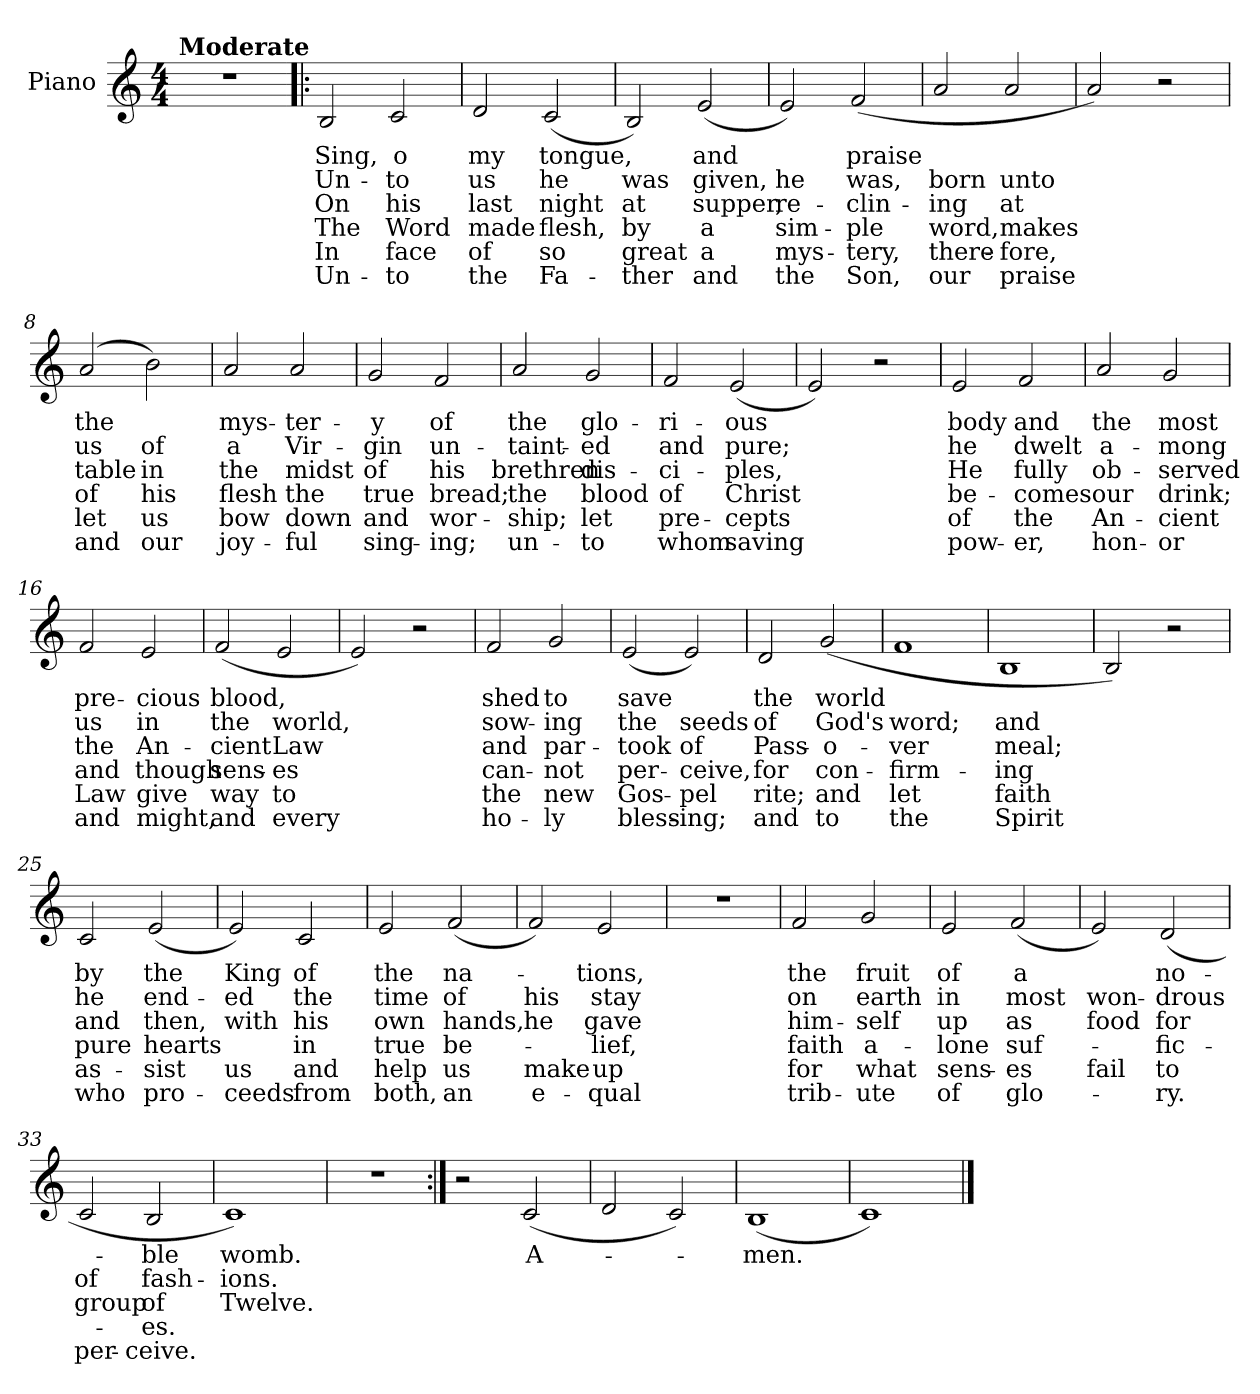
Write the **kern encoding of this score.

**kern	**text	**text	**text	**text	**text	**text
*part1	*part1	*part1	*part1	*part1	*part1	*part1
*staff1	*staff1	*staff1	*staff1	*staff1	*staff1	*staff1
*I"Piano	*	*	*	*	*	*
*I'Pno.	*	*	*	*	*	*
*clefG2	*	*	*	*	*	*
*k[]	*	*	*	*	*	*
*M4/4	*	*	*	*	*	*
*MM120	*	*	*	*	*	*
=1	=1	=1	=1	=1	=1	=1
!LO:TX:a:B:t=Moderate	!	!	!	!	!	!
1r	.	.	.	.	.	.
=2!|:	=2!|:	=2!|:	=2!|:	=2!|:	=2!|:	=2!|:
2B/	Sing,	Un-	On	The	In	Un-
2c/	o	-to	his	Word	face	-to
=3	=3	=3	=3	=3	=3	=3
2d/	my	us	last	made	of	the
(<2c/	tongue,	he	night	flesh,	so	Fa-
=4	=4	=4	=4	=4	=4	=4
2B/)	.	was	at	by	great	-ther
(>2e/	and	given,	supper,	a	a	and
=5	=5	=5	=5	=5	=5	=5
2e/)	.	he	re-	sim-	mys-	the
(>2f/	praise	was,	-clin-	-ple	-tery,	Son,
=6	=6	=6	=6	=6	=6	=6
2a/	.	born	-ing	word,	there-	our
2a/	.	unto	at	makes	-fore,	praise
=7	=7	=7	=7	=7	=7	=7
2a/)	.	.	.	.	.	.
2r	.	.	.	.	.	.
=8	=8	=8	=8	=8	=8	=8
(>2a/	the	us	table	of	let	and
2b\)	.	of	in	his	us	our
=9	=9	=9	=9	=9	=9	=9
2a/	mys-	a	the	flesh	bow	joy-
2a/	-ter-	Vir-	midst	the	down	-ful
!!LO:LB:g=z
=10	=10	=10	=10	=10	=10	=10
2g/	-y	-gin	of	true	and	sing-
2f/	of	un-	his	bread;	wor-	-ing;
=11	=11	=11	=11	=11	=11	=11
2a/	the	-taint-	brethren	the	-ship;	un-
2g/	glo-	-ed	dis-	blood	let	-to
=12	=12	=12	=12	=12	=12	=12
2f/	-ri-	and	-ci-	of	pre-	whom
(>2e/	-ous	pure;	-ples,	Christ	-cepts	saving
=13	=13	=13	=13	=13	=13	=13
2e/)	.	.	.	.	.	.
2r	.	.	.	.	.	.
=14	=14	=14	=14	=14	=14	=14
2e/	body	he	He	be-	of	pow-
2f/	and	dwelt	fully	-comes	the	-er,
=15	=15	=15	=15	=15	=15	=15
2a/	the	a-	ob-	our	An-	hon-
2g/	most	-mong	-served	drink;	-cient	-or
=16	=16	=16	=16	=16	=16	=16
2f/	pre-	us	the	and	Law	and
2e/	-cious	in	An-	though	give	might,
=17	=17	=17	=17	=17	=17	=17
(<2f/	blood,	the	-cient	sens-	way	and
2e/	.	world,	Law	-es	to	every
=18	=18	=18	=18	=18	=18	=18
2e/)	.	.	.	.	.	.
2r	.	.	.	.	.	.
!!LO:LB:g=z
=19	=19	=19	=19	=19	=19	=19
2f/	shed	sow-	and	can-	the	ho-
2g/	to	-ing	par-	-not	new	-ly
=20	=20	=20	=20	=20	=20	=20
(>2e/	save	the	-took	per-	Gos-	bless-
2e/)	.	seeds	of	-ceive,	-pel	-ing;
=21	=21	=21	=21	=21	=21	=21
2d/	the	of	Pass-	for	rite;	and
(<2g/	world	God's	-o-	con-	and	to
=22	=22	=22	=22	=22	=22	=22
1f	.	word;	-ver	-firm-	let	the
=23	=23	=23	=23	=23	=23	=23
1B	.	and	meal;	-ing	faith	Spirit
=24	=24	=24	=24	=24	=24	=24
2B/)	.	.	.	.	.	.
2r	.	.	.	.	.	.
=25	=25	=25	=25	=25	=25	=25
2c/	by	he	and	pure	as-	who
(>2e/	the	end-	then,	hearts	-sist	pro-
=26	=26	=26	=26	=26	=26	=26
2e/)	King	-ed	with	.	us	-ceeds
2c/	of	the	his	in	and	from
=27	=27	=27	=27	=27	=27	=27
2e/	the	time	own	true	help	both,
(>2f/	na-	of	hands,	be-	us	an
=28	=28	=28	=28	=28	=28	=28
2f/)	.	his	he	.	make	e-
2e/	-tions,	stay	gave	-lief,	up	-qual
!!LO:LB:g=z
=29	=29	=29	=29	=29	=29	=29
1r	.	.	.	.	.	.
=30	=30	=30	=30	=30	=30	=30
2f/	the	on	him-	faith	for	trib-
2g/	fruit	earth	-self	a-	what	-ute
=31	=31	=31	=31	=31	=31	=31
2e/	of	in	up	-lone	sens-	of
(<2f/	a	most	as	suf-	-es	glo-
=32	=32	=32	=32	=32	=32	=32
2e/)	.	won-	food	.	fail	.
(<2d/	no-	-drous	for	-fic-	to	-ry.
=33	=33	=33	=33	=33	=33	=33
2c/	.	of	group	.	per-	.
2B/	-ble	fash-	of	-es.	-ceive.	.
=34	=34	=34	=34	=34	=34	=34
1c)	womb.	-ions.	Twelve.	.	.	.
=35	=35	=35	=35	=35	=35	=35
1r	.	.	.	.	.	.
=36:|!	=36:|!	=36:|!	=36:|!	=36:|!	=36:|!	=36:|!
2r	.	.	.	.	.	.
(>2c/	A-	.	.	.	.	.
=37	=37	=37	=37	=37	=37	=37
2d/	.	.	.	.	.	.
2c/)	.	.	.	.	.	.
=38	=38	=38	=38	=38	=38	=38
(<1B	-men.	.	.	.	.	.
!!LO:LB:g=z
=39	=39	=39	=39	=39	=39	=39
1c)	.	.	.	.	.	.
==	==	==	==	==	==	==
*-	*-	*-	*-	*-	*-	*-
